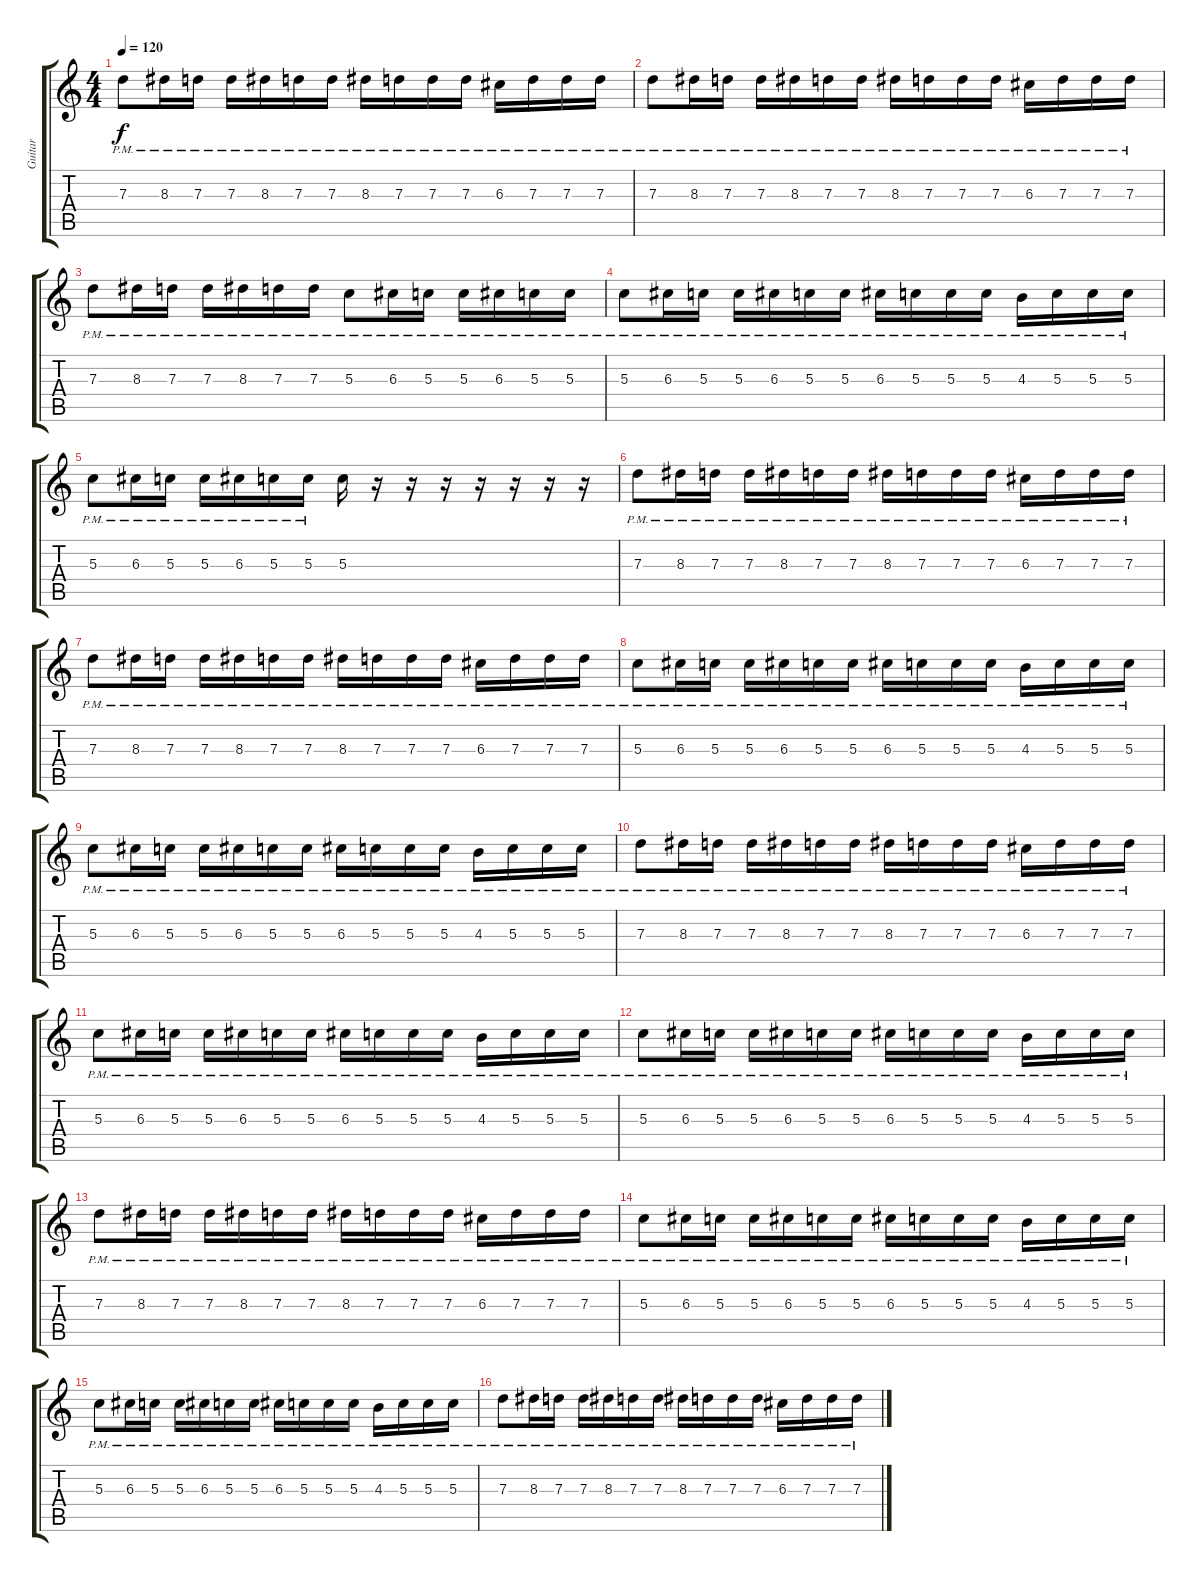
\track ("Guitar" "Guitar") {instrument acousticguitarsteel}
\staff {score tabs}
\tuning (E4 B3 G3 D3 A2 E2) {hide}
\ts (4 4)
\tempo 120
\clef g2
\ks c
7.3{pm}.8{dy f} 8.3{pm}.16 7.3{pm}.16 7.3{pm}.16 8.3{pm}.16 7.3{pm}.16 7.3{pm}.16 8.3{pm}.16 7.3{pm}.16 7.3{pm}.16 7.3{pm}.16 6.3{pm}.16 7.3{pm}.16 7.3{pm}.16 7.3{pm}.16 |
7.3{pm}.8 8.3{pm}.16 7.3{pm}.16 7.3{pm}.16 8.3{pm}.16 7.3{pm}.16 7.3{pm}.16 8.3{pm}.16 7.3{pm}.16 7.3{pm}.16 7.3{pm}.16 6.3{pm}.16 7.3{pm}.16 7.3{pm}.16 7.3{pm}.16 |
7.3{pm}.8 8.3{pm}.16 7.3{pm}.16 7.3{pm}.16 8.3{pm}.16 7.3{pm}.16 7.3{pm}.16 5.3{pm}.8 6.3{pm}.16 5.3{pm}.16 5.3{pm}.16 6.3{pm}.16 5.3{pm}.16 5.3{pm}.16 |
5.3{pm}.8 6.3{pm}.16 5.3{pm}.16 5.3{pm}.16 6.3{pm}.16 5.3{pm}.16 5.3{pm}.16 6.3{pm}.16 5.3{pm}.16 5.3{pm}.16 5.3{pm}.16 4.3{pm}.16 5.3{pm}.16 5.3{pm}.16 5.3{pm}.16 |
5.3{pm}.8 6.3{pm}.16 5.3{pm}.16 5.3{pm}.16 6.3{pm}.16 5.3{pm}.16 5.3{pm}.16 5.3.16 r.16 r.16 r.16 r.16 r.16 r.16 r.16 |
7.3{pm}.8 8.3{pm}.16 7.3{pm}.16 7.3{pm}.16 8.3{pm}.16 7.3{pm}.16 7.3{pm}.16 8.3{pm}.16 7.3{pm}.16 7.3{pm}.16 7.3{pm}.16 6.3{pm}.16 7.3{pm}.16 7.3{pm}.16 7.3{pm}.16 |
7.3{pm}.8 8.3{pm}.16 7.3{pm}.16 7.3{pm}.16 8.3{pm}.16 7.3{pm}.16 7.3{pm}.16 8.3{pm}.16 7.3{pm}.16 7.3{pm}.16 7.3{pm}.16 6.3{pm}.16 7.3{pm}.16 7.3{pm}.16 7.3{pm}.16 |
5.3{pm}.8 6.3{pm}.16 5.3{pm}.16 5.3{pm}.16 6.3{pm}.16 5.3{pm}.16 5.3{pm}.16 6.3{pm}.16 5.3{pm}.16 5.3{pm}.16 5.3{pm}.16 4.3{pm}.16 5.3{pm}.16 5.3{pm}.16 5.3{pm}.16 |
5.3{pm}.8 6.3{pm}.16 5.3{pm}.16 5.3{pm}.16 6.3{pm}.16 5.3{pm}.16 5.3{pm}.16 6.3{pm}.16 5.3{pm}.16 5.3{pm}.16 5.3{pm}.16 4.3{pm}.16 5.3{pm}.16 5.3{pm}.16 5.3{pm}.16 |
7.3{pm}.8 8.3{pm}.16 7.3{pm}.16 7.3{pm}.16 8.3{pm}.16 7.3{pm}.16 7.3{pm}.16 8.3{pm}.16 7.3{pm}.16 7.3{pm}.16 7.3{pm}.16 6.3{pm}.16 7.3{pm}.16 7.3{pm}.16 7.3{pm}.16 |
5.3{pm}.8 6.3{pm}.16 5.3{pm}.16 5.3{pm}.16 6.3{pm}.16 5.3{pm}.16 5.3{pm}.16 6.3{pm}.16 5.3{pm}.16 5.3{pm}.16 5.3{pm}.16 4.3{pm}.16 5.3{pm}.16 5.3{pm}.16 5.3{pm}.16 |
5.3{pm}.8 6.3{pm}.16 5.3{pm}.16 5.3{pm}.16 6.3{pm}.16 5.3{pm}.16 5.3{pm}.16 6.3{pm}.16 5.3{pm}.16 5.3{pm}.16 5.3{pm}.16 4.3{pm}.16 5.3{pm}.16 5.3{pm}.16 5.3{pm}.16 |
7.3{pm}.8 8.3{pm}.16 7.3{pm}.16 7.3{pm}.16 8.3{pm}.16 7.3{pm}.16 7.3{pm}.16 8.3{pm}.16 7.3{pm}.16 7.3{pm}.16 7.3{pm}.16 6.3{pm}.16 7.3{pm}.16 7.3{pm}.16 7.3{pm}.16 |
5.3{pm}.8 6.3{pm}.16 5.3{pm}.16 5.3{pm}.16 6.3{pm}.16 5.3{pm}.16 5.3{pm}.16 6.3{pm}.16 5.3{pm}.16 5.3{pm}.16 5.3{pm}.16 4.3{pm}.16 5.3{pm}.16 5.3{pm}.16 5.3{pm}.16 |
5.3{pm}.8 6.3{pm}.16 5.3{pm}.16 5.3{pm}.16 6.3{pm}.16 5.3{pm}.16 5.3{pm}.16 6.3{pm}.16 5.3{pm}.16 5.3{pm}.16 5.3{pm}.16 4.3{pm}.16 5.3{pm}.16 5.3{pm}.16 5.3{pm}.16 |
7.3{pm}.8 8.3{pm}.16 7.3{pm}.16 7.3{pm}.16 8.3{pm}.16 7.3{pm}.16 7.3{pm}.16 8.3{pm}.16 7.3{pm}.16 7.3{pm}.16 7.3{pm}.16 6.3{pm}.16 7.3{pm}.16 7.3{pm}.16 7.3{pm}.16
